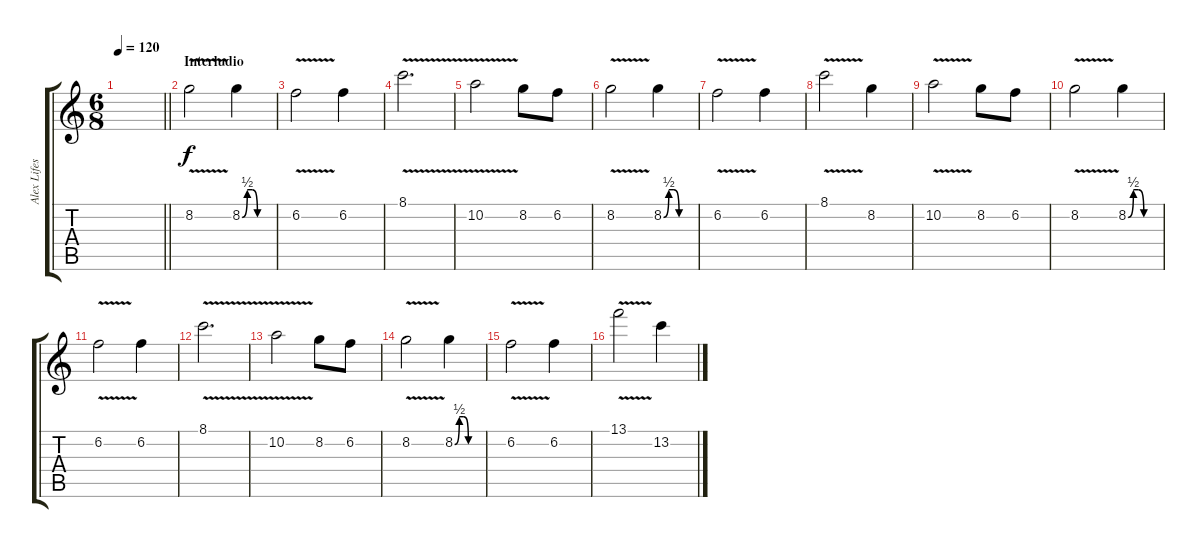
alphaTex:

\track ("Alex Lifeson LIder " "Alex Lifes") {instrument acousticguitarsteel}
\staff {score tabs}
\tuning (E4 B3 G3 D3 A2 E2) {hide}
\ts (6 8)
\tempo 120
\clef g2
\barLineRight lightlight
\ks c
|
\section ("" "Interludio")
8.2{v}.2{instrument distortionguitar} 8.2{be (custom 0 0 10 2 20 2 30 0 60 0)}.4 |
6.2{v}.2 6.2.4 |
8.1{v}.2{d} |
10.2{v}.2 8.2.8 6.2.8 |
8.2{v}.2{instrument distortionguitar} 8.2{be (custom 0 0 10 2 20 2 30 0 60 0)}.4 |
6.2{v}.2 6.2.4 |
8.1{v}.2 8.2.4 |
10.2{v}.2 8.2.8 6.2.8 |
8.2{v}.2{instrument distortionguitar} 8.2{be (custom 0 0 10 2 20 2 30 0 60 0)}.4 |
6.2{v}.2 6.2.4 |
8.1{v}.2{d} |
10.2{v}.2 8.2.8 6.2.8 |
8.2{v}.2{instrument distortionguitar} 8.2{be (custom 0 0 10 2 20 2 30 0 60 0)}.4 |
6.2{v}.2 6.2.4 |
13.1{v}.2 13.2.4
